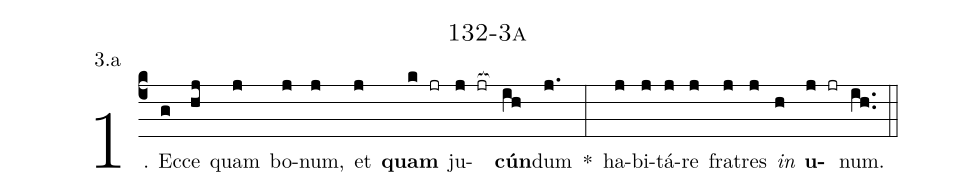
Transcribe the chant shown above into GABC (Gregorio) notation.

name: 132-3a;
annotation: 3.a;
%%
(c4)1. Ec(g)ce(hj) quam(j) bo(j)num,(j) et(j) <b>quam</b>(k jr) ju(j jr[ocb:1{])<b>cún</b>(ih[ocb:0}])dum(j.) *(:) ha(j)bi(j)tá(j)re(j) fra(j)tres(j) <i>in</i>(h) <b>u</b>(j jr)num.(ih..) (::)
